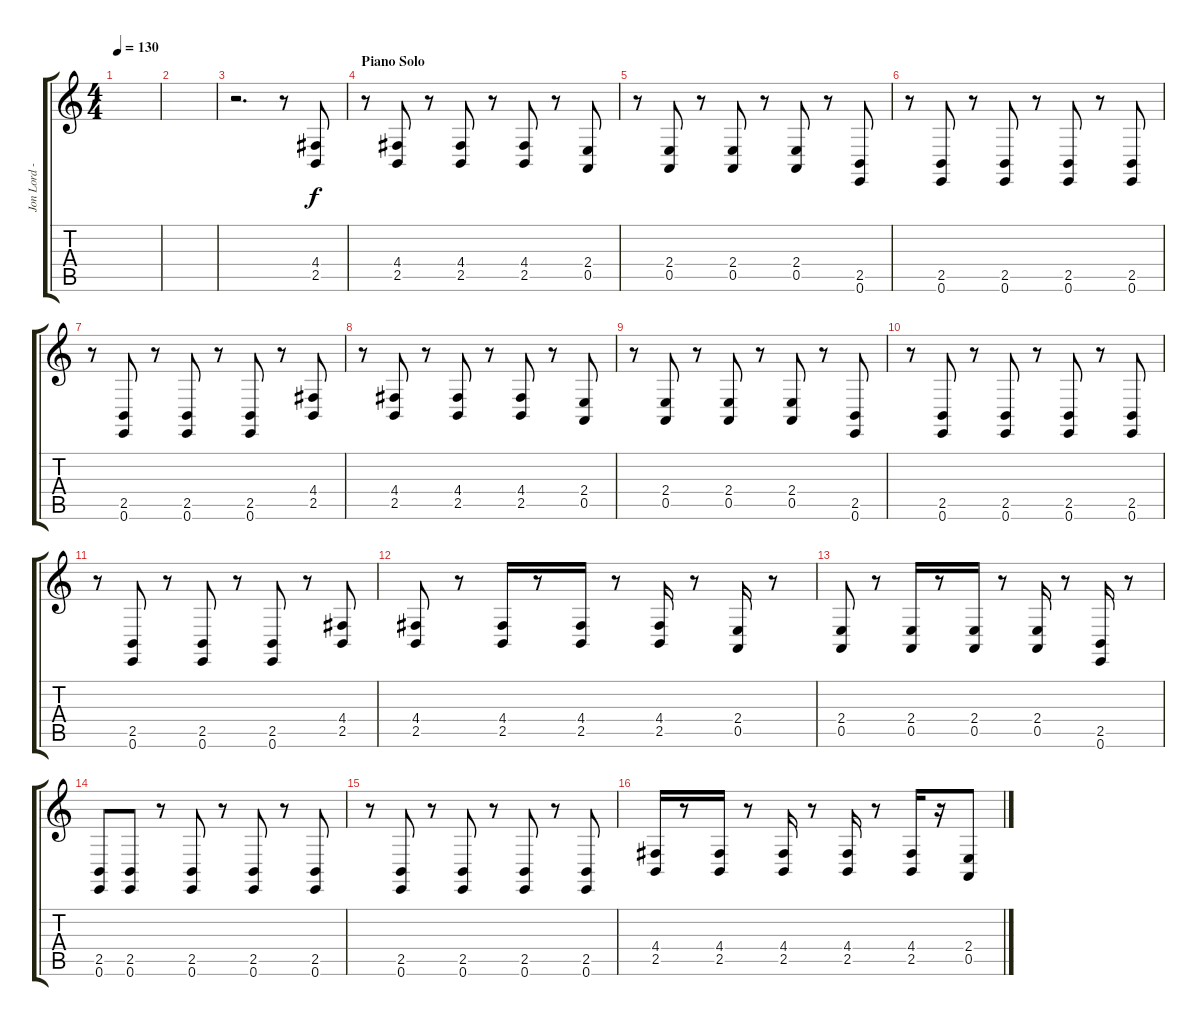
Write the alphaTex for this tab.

\track ("Jon Lord - Piano Bass" "Jon Lord -") {instrument electricgrandpiano}
\staff {score tabs}
\tuning (E4 B3 G3 D3 A2 E2) {hide}
\ts (4 4)
\tempo 130
\clef g2
\ks c
|
|
r.2{d} r.8 (4.4 2.5).8 |
\section ("" "Piano Solo")
r.8 (4.4 2.5).8 r.8 (4.4 2.5).8 r.8 (4.4 2.5).8 r.8 (2.4 0.5).8 |
r.8 (2.4 0.5).8 r.8 (2.4 0.5).8 r.8 (2.4 0.5).8 r.8 (2.5 0.6).8 |
r.8 (2.5 0.6).8 r.8 (2.5 0.6).8 r.8 (2.5 0.6).8 r.8 (2.5 0.6).8 |
r.8 (2.5 0.6).8 r.8 (2.5 0.6).8 r.8 (2.5 0.6).8 r.8 (4.4 2.5).8 |
r.8 (4.4 2.5).8 r.8 (4.4 2.5).8 r.8 (4.4 2.5).8 r.8 (2.4 0.5).8 |
r.8 (2.4 0.5).8 r.8 (2.4 0.5).8 r.8 (2.4 0.5).8 r.8 (2.5 0.6).8 |
r.8 (2.5 0.6).8 r.8 (2.5 0.6).8 r.8 (2.5 0.6).8 r.8 (2.5 0.6).8 |
r.8 (2.5 0.6).8 r.8 (2.5 0.6).8 r.8 (2.5 0.6).8 r.8 (4.4 2.5).8 |
(4.4 2.5).8 r.8 (4.4 2.5).16 r.8 (4.4 2.5).16 r.8 (4.4 2.5).16 r.8 (2.4 0.5).16 r.8 |
(2.4 0.5).8 r.8 (2.4 0.5).16 r.8 (2.4 0.5).16 r.8 (2.4 0.5).16 r.8 (2.5 0.6).16 r.8 |
(2.5 0.6).8 (2.5 0.6).8 r.8 (2.5 0.6).8 r.8 (2.5 0.6).8 r.8 (2.5 0.6).8 |
r.8 (2.5 0.6).8 r.8 (2.5 0.6).8 r.8 (2.5 0.6).8 r.8 (2.5 0.6).8 |
(4.4 2.5).16 r.8 (4.4 2.5).16 r.8 (4.4 2.5).16 r.8 (4.4 2.5).16 r.8 (4.4 2.5).16 r.16 (2.4 0.5).8
